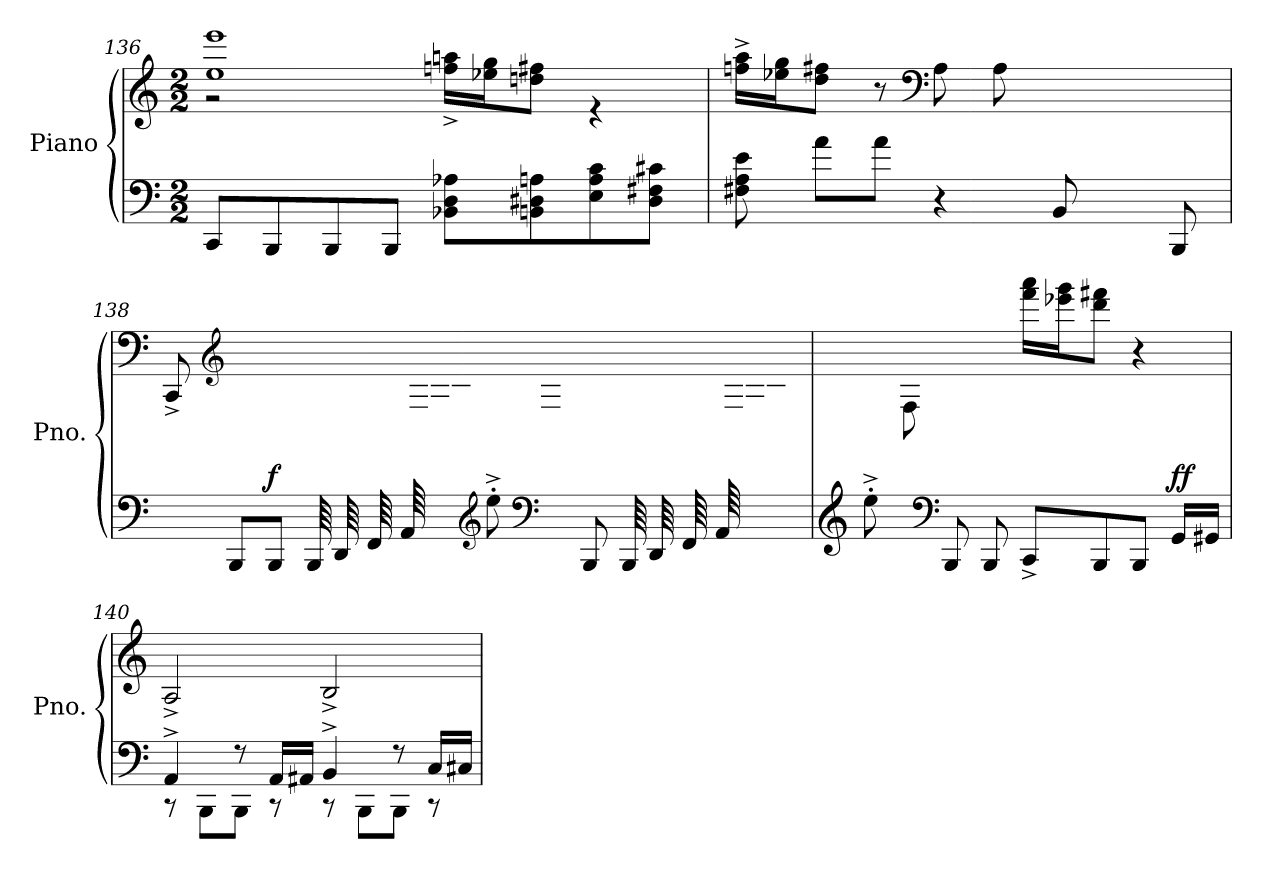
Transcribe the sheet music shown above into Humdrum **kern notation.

**kern	**kern	**dynam
*part1	*part1	*part1
*staff2	*staff1	*staff1/2
*I"Piano	*	*
*I'Pno.	*	*
*clefF4	*clefG2	*
*k[]	*k[]	*
*M2/2	*M2/2	*
=136	=136	=136
*	*^	*
8CC/L	1ee 1eee	2r	.
8BBB/	.	.	.
8BBB/	.	.	.
8BBB/J	.	.	.
8BB-X\ 8D\ 8A-X\L	.	16ffn\^ 16aan\^LL	.
.	.	16ee-X\ 16gg\J	.
8BBn\ 8D#X\ 8An\	.	8ddn\ 8ff#X\J	.
8E\ 8A\ 8c\	.	4r	.
8D#\ 8F#X\ 8c#X\J	.	.	.
=137	=137	=137	=137
8F#X\ 8A\ 8e\	16ffn\^ 16aa\^LL	2.ryy	.
.	16ee-X\ 16gg\J	.	.
8a\L	8dd\ 8ff#X\J	.	.
8a\J	8r	.	.
*	*clefF4	*	*
4r	8A\	.	.
.	8A\	.	.
8BB/L	8ryy	.	.
8ryy	4ryy	8BB\J	.
8BBB/	.	8ryy	.
=138	=138	=138	=138
8ryy	8CC^/	4..ryy	.
*	*clefG2	*	*
8BBB/L	8ryy	.	.
!	!	!	!LO:DY:b
8BBB/J	4ryy	.	f
(>64BBB/LLLL	.	.	.
64DD/	.	.	.
64FF/	.	.	.
64AA/	.	.	.
16ryy	.	64F\	.
.	.	64A\	.
.	.	64c\	.
.	.	64e\JJJJ)	.
*clefG2	*	*	*
8ee'^\	2ryy	8ryy	.
*clefF4	*	*	*
8ryy	.	8F<\L	.
8BBB/J	.	8.ryy	.
(>64BBB/LLLL	.	.	.
64DD/	.	.	.
64FF/	.	.	.
64AA/	.	.	.
16ryy	.	64F\	.
.	.	64A\	.
.	.	64c\	.
.	.	64e\JJJJ)	.
=139	=139	=139	=139
*clefG2	*	*	*
8ee'^\	2ryy	8ryy	.
8ryy	.	8F<\L	.
*clefF4	*	*	*
8BBB/	.	2.ryy	.
8BBB/J	.	.	.
8CC^/L	16fff\ 16aaa\LL	.	.
.	16eee-X\ 16ggg\J	.	.
8BBB/	8ddd\ 8fff#X\J	.	.
8BBB/J	4r	.	.
!	!	!	!LO:DY:a=2
16GG/LL	.	.	ff
16GG#X/JJ	.	.	.
*	*v	*v	*
=140	=140	=140
*^	*	*
4AA^/	8r	2A^/	.
.	8BBB\L	.	.
8r	8BBB\J	.	.
16AA/LL	8r	.	.
16AA#X/JJ	.	.	.
4BB^/	8r	2B^/	.
.	8BBB\L	.	.
8r	8BBB\J	.	.
16C/LL	8r	.	.
16C#X/JJ	.	.	.
*v	*v	*	*
=	=	=
*-	*-	*-
